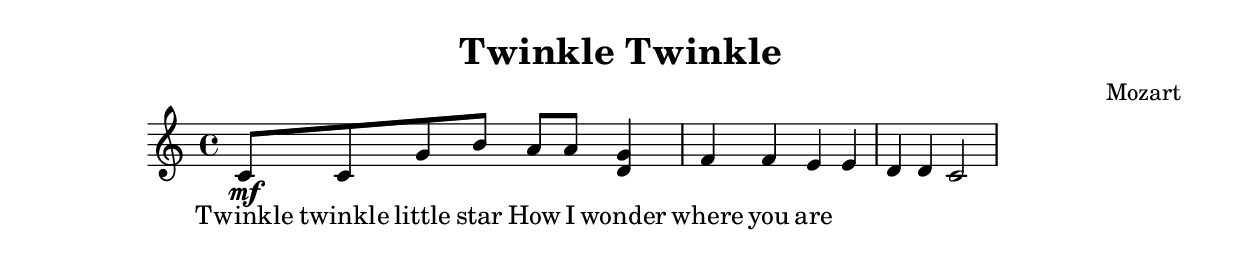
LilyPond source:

\header {
  title = "Twinkle Twinkle"
  composer = "Mozart"
}

\relative c' {
  c8\mf c g' b
  a a <g d>4
  f4 f e e
  d d c2
}

\addlyrics {
  Twinkle twinkle little star
  How I wonder where you are
}
